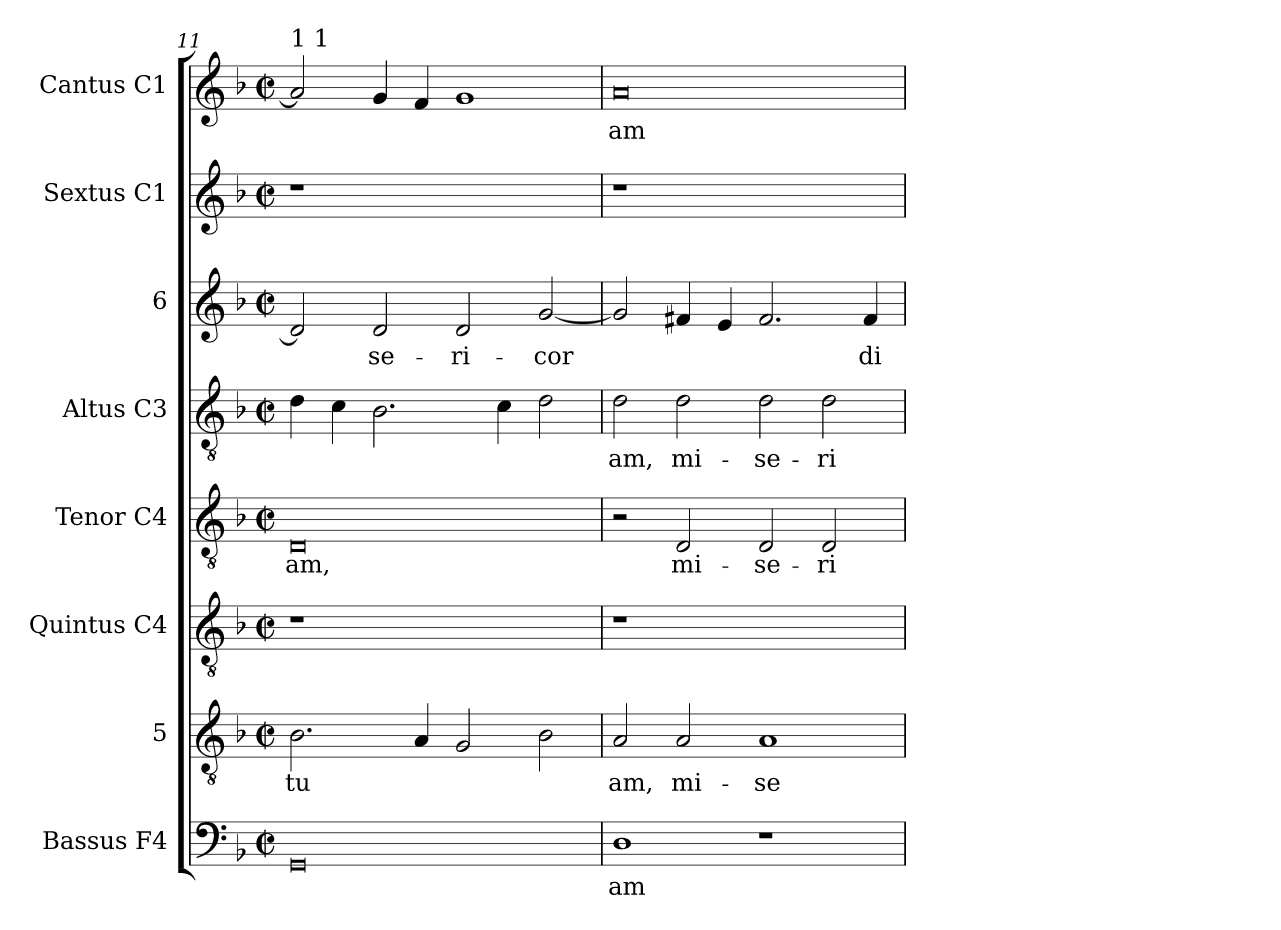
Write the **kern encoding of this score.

**kern	**text	**kern	**text	**kern	**kern	**text	**kern	**text	**kern	**text	**kern	**kern	**text
*part8	*part8	*part7	*part7	*part6	*part5	*part5	*part4	*part4	*part3	*part3	*part2	*part1	*part1
*staff8	*staff8	*staff7	*staff7	*staff6	*staff5	*staff5	*staff4	*staff4	*staff3	*staff3	*staff2	*staff1	*staff1
*I"Bassus  F4	*	*I"5	*	*I"Quintus  C4	*I"Tenor  C4	*	*I"Altus  C3	*	*I"6	*	*I"Sextus  C1	*I"Cantus  C1	*
*I'B	*	*	*	*	*I'T	*	*I'A	*	*	*	*	*I'C	*
!!LO:PB:g=z
*clefF4	*	*clefGv2	*	*clefGv2	*clefGv2	*	*clefGv2	*	*clefG2	*	*clefG2	*clefG2	*
*k[b-]	*	*k[b-]	*	*k[b-]	*k[b-]	*	*k[b-]	*	*k[b-]	*	*k[b-]	*k[b-]	*
*F:	*	*F:	*	*F:	*F:	*	*F:	*	*F:	*	*F:	*F:	*
*M2/2	*	*M2/2	*	*M2/2	*M2/2	*	*M2/2	*	*M2/2	*	*M2/2	*M2/2	*
*met(c|)	*	*met(c|)	*	*met(c|)	*met(c|)	*	*met(c|)	*	*met(c|)	*	*met(c|)	*met(c|)	*
=11	=11	=11	=11	=11	=11	=11	=11	=11	=11	=11	=11	=11	=11
!	!	!	!	!	!	!	!	!	!	!	!	!LO:TX:a:t=1 1	!
!	!LO:LY:b:cj	!	!LO:LY:b:cj	!	!	!LO:LY:b:cj	!	!LO:LY:b:cj	!	!LO:LY:b:cj	!	!	!LO:LY:b:cj
0GG	--	2.B-\	tu-	1r	0D	-am,	4d\	--	2d/]	--	1r	2a/]	--
!	!	!	!	!	!	!	!	!LO:LY:b:cj	!	!	!	!	!
.	.	.	.	.	.	.	4c\	--	.	.	.	.	.
!	!	!	!	!	!	!	!	!LO:LY:b:cj	!	!LO:LY:b:cj	!	!	!LO:LY:b:cj
.	.	.	.	.	.	.	2.B-\	--	2d/	-se-	.	4g/	--
!	!	!	!LO:LY:b:cj	!	!	!	!	!	!	!	!	!	!LO:LY:b:cj
.	.	4A/	--	.	.	.	.	.	.	.	.	4f/	--
!	!	!	!LO:LY:b:cj	!	!	!	!	!	!	!LO:LY:b:cj	!	!	!LO:LY:b:cj
.	.	2G/	--	1ryy	.	.	.	.	2d/	-ri-	1ryy	1g	--
!	!	!	!	!	!	!	!	!LO:LY:b:cj	!	!	!	!	!
.	.	.	.	.	.	.	4c\	--	.	.	.	.	.
!	!	!	!LO:LY:b:cj	!	!	!	!	!LO:LY:b:cj	!	!LO:LY:b:cj	!	!	!
.	.	2B-\	--	.	.	.	2d\	--	[<2g/	-cor-	.	.	.
=12	=12	=12	=12	=12	=12	=12	=12	=12	=12	=12	=12	=12	=12
!	!LO:LY:b:cj	!	!LO:LY:b:cj	!	!	!	!	!LO:LY:b:cj	!	!LO:LY:b:cj	!	!	!LO:LY:b:cj
1D	-am	2A/	-am,	1r	2r	.	2d\	-am,	2g/]	--	1r	0a	-am
!	!	!	!LO:LY:b:cj	!	!	!LO:LY:b:cj	!	!LO:LY:b:cj	!	!LO:LY:b:cj	!	!	!
.	.	2A/	mi-	.	2D/	mi-	2d\	mi-	4f#X/	--	.	.	.
!	!	!	!	!	!	!	!	!	!	!LO:LY:b:cj	!	!	!
.	.	.	.	.	.	.	.	.	4e/	--	.	.	.
!	!	!	!LO:LY:b:cj	!	!	!LO:LY:b:cj	!	!LO:LY:b:cj	!	!LO:LY:b:cj	!	!	!
1r	.	1A	-se-	1ryy	2D/	-se-	2d\	-se-	2.f#/	--	1ryy	.	.
!	!	!	!	!	!	!LO:LY:b:cj	!	!LO:LY:b:cj	!	!	!	!	!
.	.	.	.	.	2D/	-ri-	2d\	-ri-	.	.	.	.	.
!	!	!	!	!	!	!	!	!	!	!LO:LY:b:cj	!	!	!
.	.	.	.	.	.	.	.	.	4f#/	-di-	.	.	.
=	=	=	=	=	=	=	=	=	=	=	=	=	=
*-	*-	*-	*-	*-	*-	*-	*-	*-	*-	*-	*-	*-	*-
